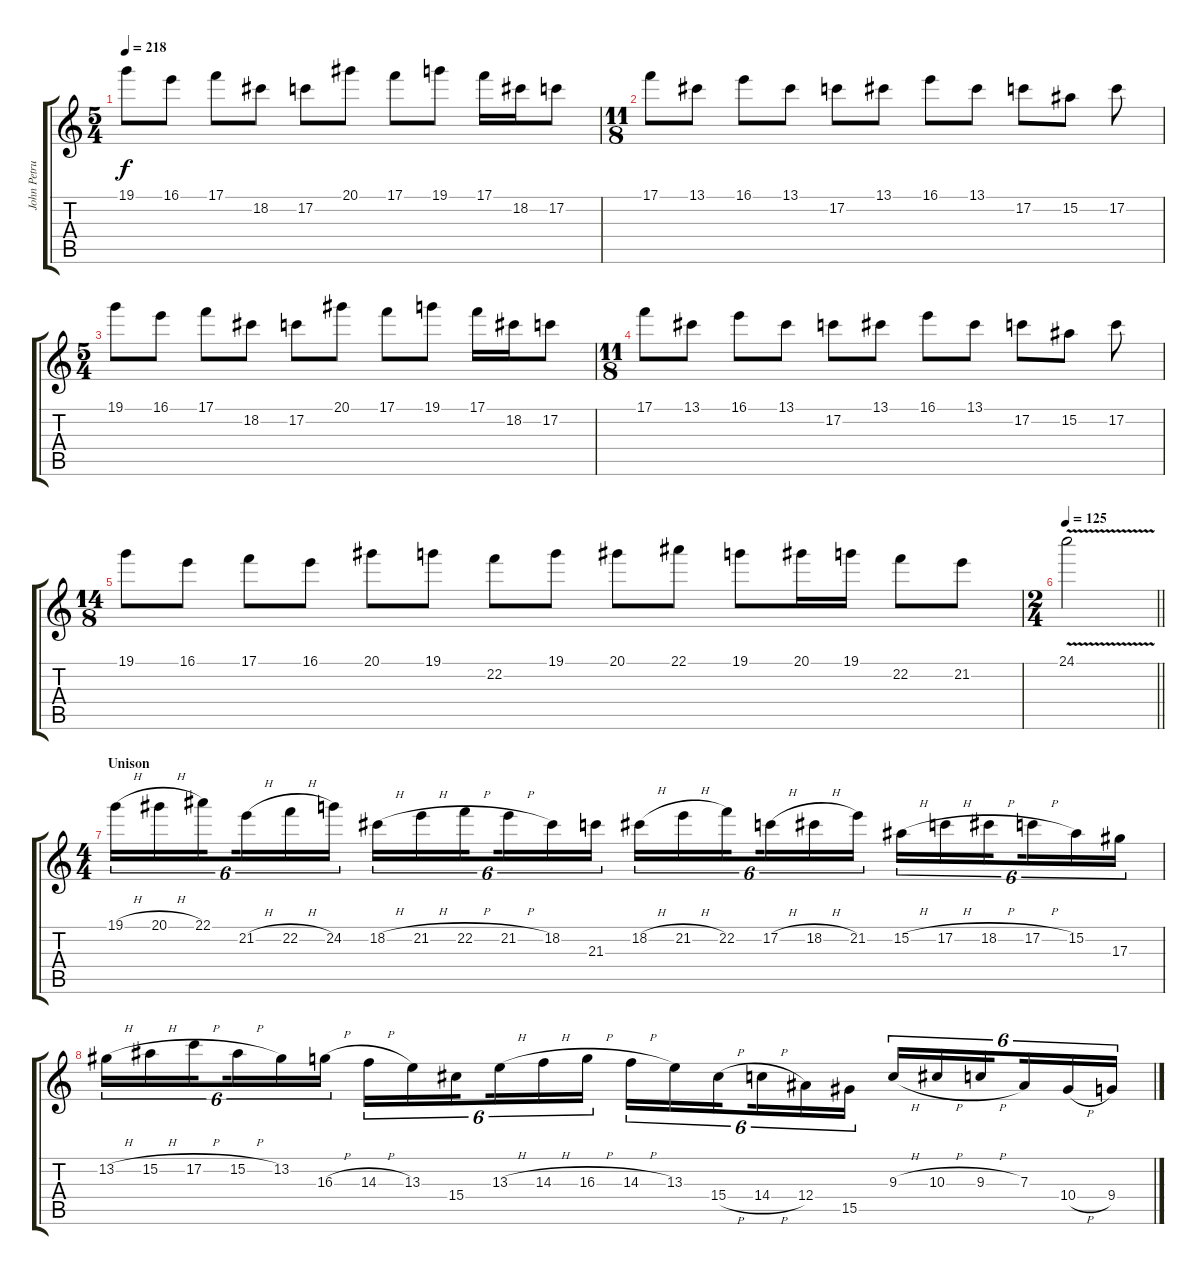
\track ("John Petrucci" "John Petru") {instrument distortionguitar}
\staff {score tabs}
\tuning (C4 G3 Eb3 Bb2 F2 C2) {hide}
\ts (5 4)
\tempo 218
\clef g2
\ks c
19.1.8{dy f} 16.1.8 17.1.8 18.2.8 17.2.8 20.1.8 17.1.8 19.1.8 17.1.16 18.2.16 17.2.8 |
\ts (11 8)
17.1.8 13.1.8 16.1.8 13.1.8 17.2.8 13.1.8 16.1.8 13.1.8 17.2.8 15.2.8 17.2.8 |
\ts (5 4)
19.1.8 16.1.8 17.1.8 18.2.8 17.2.8 20.1.8 17.1.8 19.1.8 17.1.16 18.2.16 17.2.8 |
\ts (11 8)
17.1.8 13.1.8 16.1.8 13.1.8 17.2.8 13.1.8 16.1.8 13.1.8 17.2.8 15.2.8 17.2.8 |
\ts (14 8)
19.1.8 16.1.8 17.1.8 16.1.8 20.1.8 19.1.8 22.2.8 19.1.8 20.1.8 22.1.8 19.1.8 20.1.16 19.1.16 22.2.8 21.2.8 |
\ts (2 4)
\tempo 125
\barLineRight lightlight
24.1{v}.2 |
\ts (4 4)
\section ("" "Unison")
19.1{h}.16{tu (6 4)} 20.1{h}.16{tu (6 4)} 22.1.16{tu (6 4) beam splitsecondary} 21.2{h}.16{tu (6 4)} 22.2{h}.16{tu (6 4)} 24.2.16{tu (6 4)} 18.2{h}.16{tu (6 4)} 21.2{h}.16{tu (6 4)} 22.2{h}.16{tu (6 4) beam splitsecondary} 21.2{h}.16{tu (6 4)} 18.2.16{tu (6 4)} 21.3.16{tu (6 4)} 18.2{h}.16{tu (6 4)} 21.2{h}.16{tu (6 4)} 22.2.16{tu (6 4) beam splitsecondary} 17.2{h}.16{tu (6 4)} 18.2{h}.16{tu (6 4)} 21.2.16{tu (6 4)} 15.2{h}.16{tu (6 4)} 17.2{h}.16{tu (6 4)} 18.2{h}.16{tu (6 4) beam splitsecondary} 17.2{h}.16{tu (6 4)} 15.2.16{tu (6 4)} 17.3.16{tu (6 4)} |
13.2{h}.16{tu (6 4)} 15.2{h}.16{tu (6 4)} 17.2{h}.16{tu (6 4) beam splitsecondary} 15.2{h}.16{tu (6 4)} 13.2.16{tu (6 4)} 16.3{h}.16{tu (6 4)} 14.3{h}.16{tu (6 4)} 13.3.16{tu (6 4)} 15.4.16{tu (6 4) beam splitsecondary} 13.3{h}.16{tu (6 4)} 14.3{h}.16{tu (6 4)} 16.3{h}.16{tu (6 4)} 14.3{h}.16{tu (6 4)} 13.3.16{tu (6 4)} 15.4{h}.16{tu (6 4) beam splitsecondary} 14.4{h}.16{tu (6 4)} 12.4.16{tu (6 4)} 15.5.16{tu (6 4)} 9.3{h}.16{tu (6 4)} 10.3{h}.16{tu (6 4)} 9.3{h}.16{tu (6 4) beam splitsecondary} 7.3.16{tu (6 4)} 10.4{h}.16{tu (6 4)} 9.4.16{tu (6 4)}
